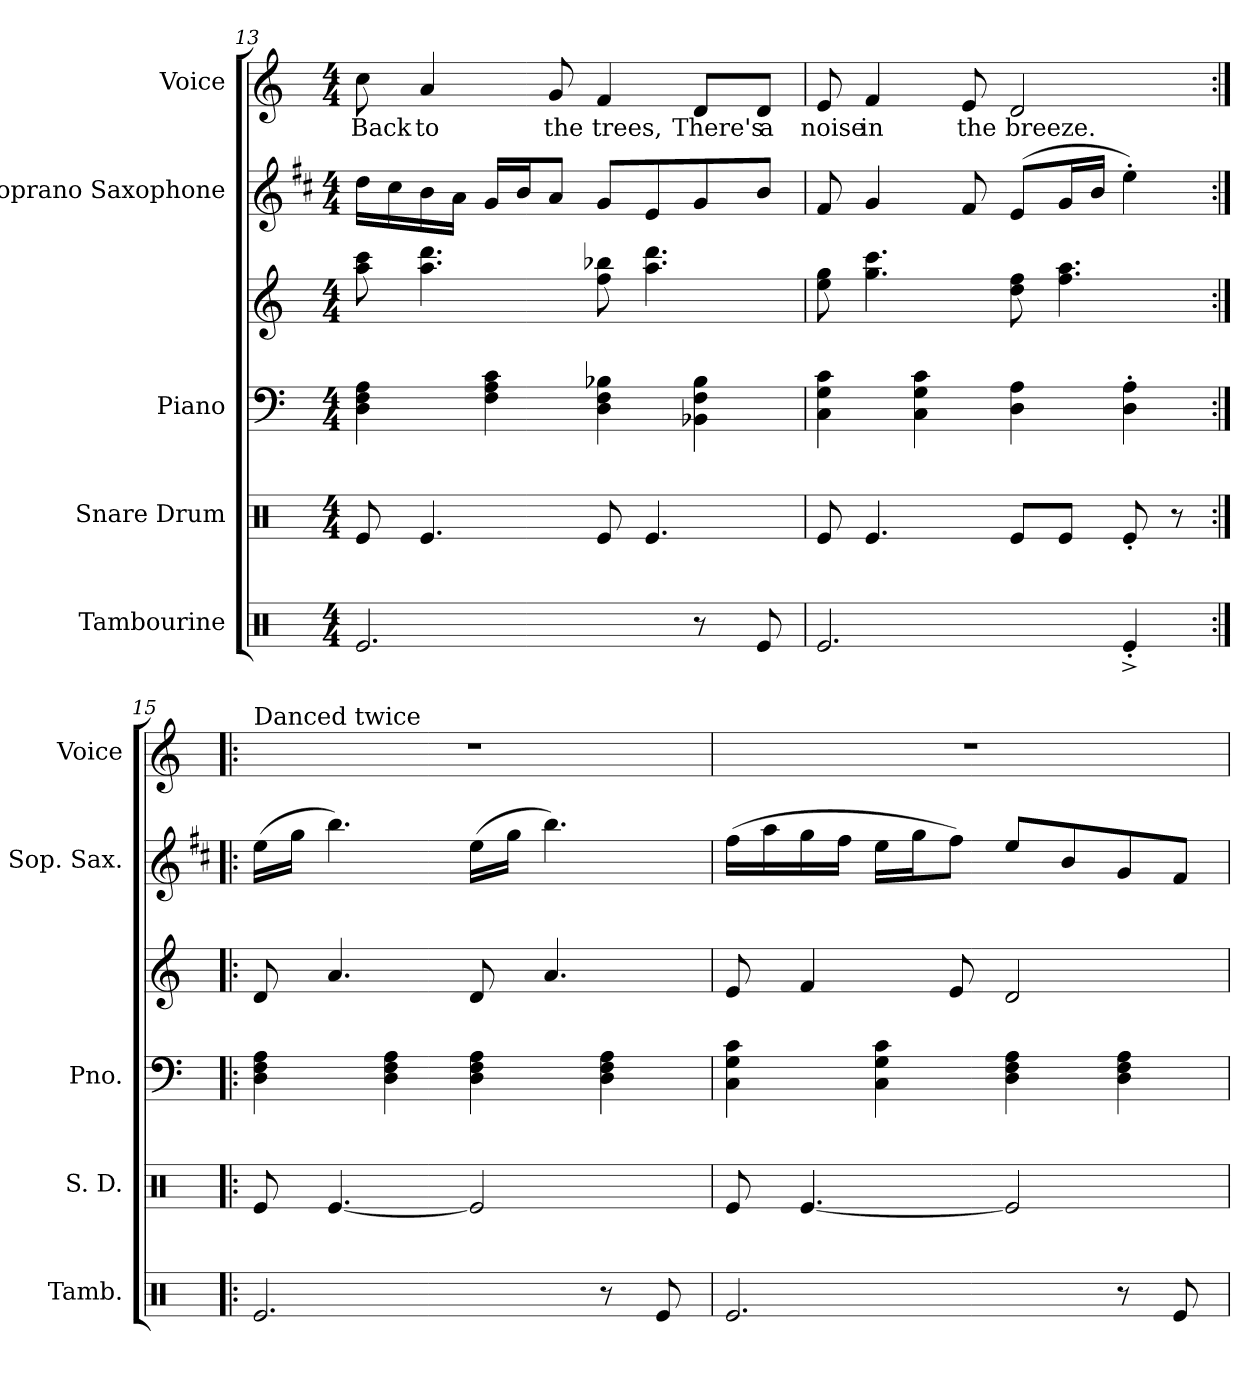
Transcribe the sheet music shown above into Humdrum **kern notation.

**kern	**kern	**kern	**kern	**kern	**kern	**text
*part5	*part4	*part3	*part3	*part2	*part1	*part1
*staff6	*staff5	*staff4	*staff3	*staff2	*staff1	*staff1
*I"Tambourine	*I"Snare Drum	*I"Piano	*	*I"Soprano Saxophone	*I"Voice	*
*I'Tamb.	*I'S. D.	*I'Pno.	*	*I'Sop. Sax.	*I'Voice	*
*clefX	*clefX	*clefF4	*clefG2	*clefG2	*clefG2	*
*	*	*	*	*ITrd1c2	*	*
*k[]	*k[]	*k[]	*k[]	*k[]	*k[]	*
*C:	*C:	*C:	*C:	*C:	*C:	*
*M4/4	*M4/4	*M4/4	*M4/4	*M4/4	*M4/4	*
=13	=13	=13	=13	=13	=13	=13
!	!	!	!	!	!	!LO:LY:b:color=#000000
2.Rei/	8Rei/	4Di\ 4Fi 4Ai	8aai\ 8ccci	16cci\LL	8cci\	Back
.	.	.	.	16bi\	.	.
!	!	!	!	!	!	!LO:LY:b:color=#000000
.	4.Rei/	.	4.aai\ 4.dddi	16ai\	4ai/	to
.	.	.	.	16gi\JJ	.	.
.	.	4Fi\ 4Ai 4ci	.	16fi/LL	.	.
.	.	.	.	16ai/J	.	.
!	!	!	!	!	!	!LO:LY:b:color=#000000
.	.	.	.	8gi/J	8gi/	the
!	!	!	!	!	!	!LO:LY:b:color=#000000
.	8Rei/	4Di\ 4Fi 4B-Xi	8ffi\ 8bb-Xi	8fi/L	4fi/	trees,
.	4.Rei/	.	4.aai\ 4.dddi	8di/	.	.
!	!	!	!	!	!	!LO:LY:b:color=#000000
8r	.	4BB-Xi\ 4Fi 4B-i	.	8fi/	8di/L	There's
!	!	!	!	!	!	!LO:LY:b:color=#000000
8Rei/	.	.	.	8ai/J	8di/J	a
!!LO:PB:g=z
=14	=14	=14	=14	=14	=14	=14
!	!	!	!	!	!	!LO:LY:b:color=#000000
2.Rei/	8Rei/	4Ci\ 4Gi 4ci	8eei\ 8ggi	8ei/	8ei/	noise
!	!	!	!	!	!	!LO:LY:b:color=#000000
.	4.Rei/	.	4.ggi\ 4.ccci	4fi/	4fi/	in
.	.	4Ci\ 4Gi 4ci	.	.	.	.
!	!	!	!	!	!	!LO:LY:b:color=#000000
.	.	.	.	8ei/	8ei/	the
!	!	!	!	!	!	!LO:LY:b:color=#000000
.	8Rei/L	4Di\ 4Ai	8ddi\ 8ffi	(8di/L	2di/	breeze.
.	8Rei/J	.	4.ffi\ 4.aai	16fi/L	.	.
.	.	.	.	16ai/JJ	.	.
4Re'^i/	8Re'i/	4Di\' 4Ai'	.	4dd'i\)	.	.
.	8r	.	.	.	.	.
=15:|!|:	=15:|!|:	=15:|!|:	=15:|!|:	=15:|!|:	=15:|!|:	=15:|!|:
!	!	!	!	!	!LO:TX:a:t=Danced twice	!
2.Rei/	8Rei/	4Di\ 4Fi 4Ai	8di/	(16ddi\LL	1r	.
.	.	.	.	16ffi\JJ	.	.
.	[4.Rei/	.	4.ai/	4.aai\)	.	.
.	.	4Di\ 4Fi 4Ai	.	.	.	.
.	2Rei/]	4Di\ 4Fi 4Ai	8di/	(16ddi\LL	.	.
.	.	.	.	16ffi\JJ	.	.
.	.	.	4.ai/	4.aai\)	.	.
8r	.	4Di\ 4Fi 4Ai	.	.	.	.
8Rei/	.	.	.	.	.	.
=16	=16	=16	=16	=16	=16	=16
2.Rei/	8Rei/	4Ci\ 4Gi 4ci	8ei/	(16eei\LL	1r	.
.	.	.	.	16ggi\	.	.
.	[4.Rei/	.	4fi/	16ffi\	.	.
.	.	.	.	16eei\JJ	.	.
.	.	4Ci\ 4Gi 4ci	.	16ddi\LL	.	.
.	.	.	.	16ffi\J	.	.
.	.	.	8ei/	8eei\J)	.	.
.	2Rei/]	4Di\ 4Fi 4Ai	2di/	8ddi/L	.	.
.	.	.	.	8ai/	.	.
8r	.	4Di\ 4Fi 4Ai	.	8fi/	.	.
8Rei/	.	.	.	8ei/J	.	.
=	=	=	=	=	=	=
*-	*-	*-	*-	*-	*-	*-
